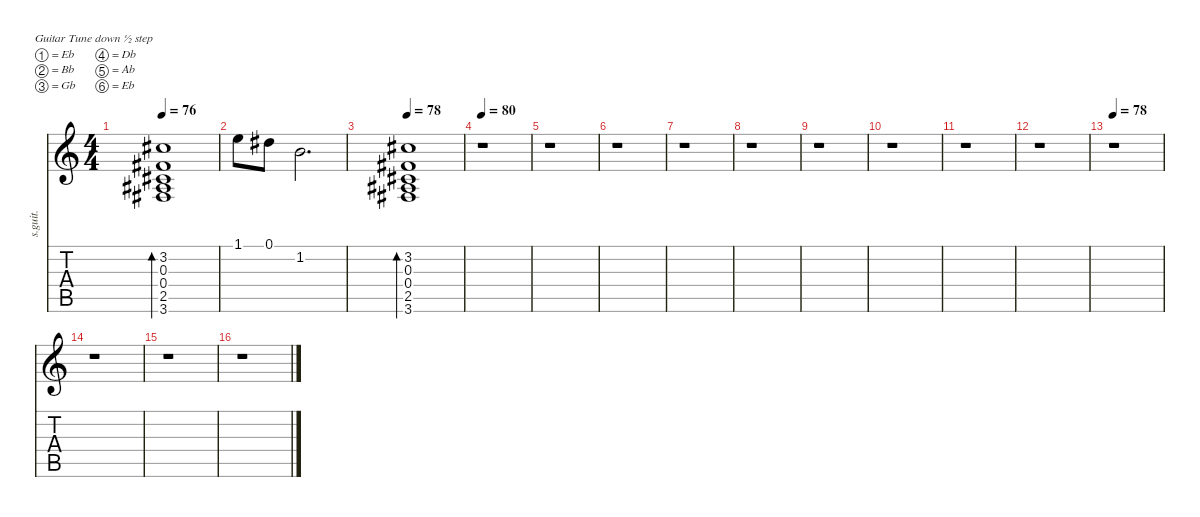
\defaultSystemsLayout 4
\hideDynamics
\bracketExtendMode nobrackets
\track ("Slash (Rhythm)" "s.guit.") {instrument electricguitarclean}
\staff {score tabs}
\tuning (Eb4 Bb3 Gb3 Db3 Ab2 Eb2)
\ts (4 4)
\tempo 76
\clef g2
\ks c
(3.2{acc #} 0.3{acc #} 0.4{acc #} 2.5{acc #} 3.6{acc #}).1{bd 30 lyrics (0 "") lyrics (1 "") lyrics (2 "") lyrics (3 "") lyrics (4 "") dy mp} |
1.1.8{lyrics (0 "") lyrics (1 "") lyrics (2 "") lyrics (3 "") lyrics (4 "")} 0.1{acc #}.8{lyrics (0 "") lyrics (1 "") lyrics (2 "") lyrics (3 "") lyrics (4 "")} 1.2.2{d lyrics (0 "") lyrics (1 "") lyrics (2 "") lyrics (3 "") lyrics (4 "")} |
\tempo 78
(3.2{acc #} 0.3{acc #} 0.4{acc #} 2.5{acc #} 3.6{acc #}).1{bd 30 lyrics (0 "") lyrics (1 "") lyrics (2 "") lyrics (3 "") lyrics (4 "")} |
\tempo 80
r.1 |
r.1 |
r.1 |
r.1 |
r.1 |
r.1 |
r.1 |
r.1 |
r.1 |
\tempo 78
r.1 |
r.1 |
r.1 |
r.1
